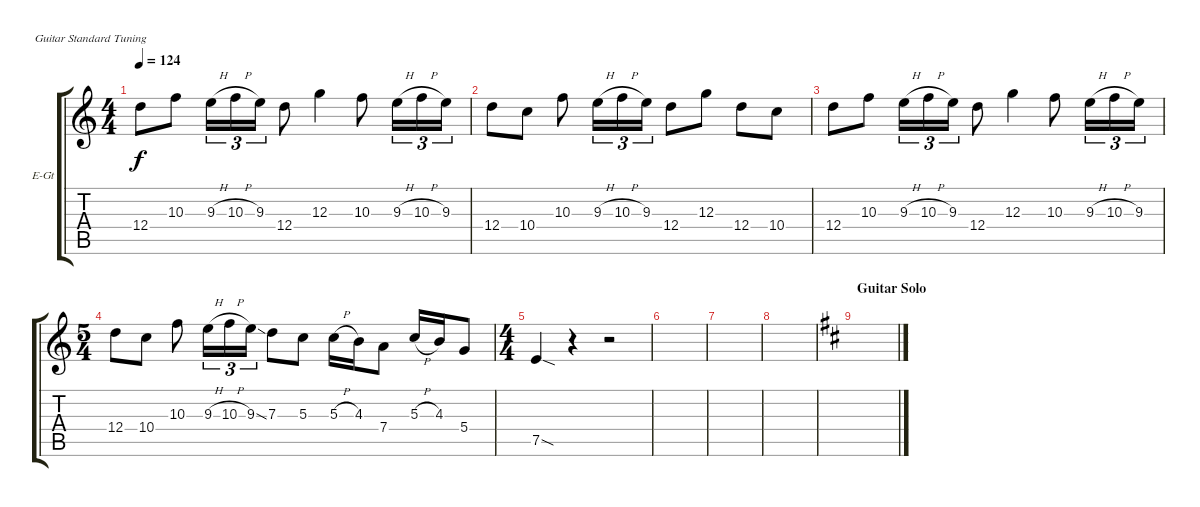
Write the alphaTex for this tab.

\bracketExtendMode groupsimilarinstruments
\firstSystemTrackNameOrientation horizontal
\otherSystemsTrackNameOrientation horizontal
\track ("3 Guitar" "E-Gt") {instrument distortionguitar}
\staff {score tabs}
\tuning (E4 B3 G3 D3 A2 E2)
\ts (4 4)
\tempo 124
\clef g2
\scale
1.05549
\ks c
12.4.8{dy f} 10.3.8 9.3{h}.16{tu (3 2)} 10.3{h}.16{tu (3 2)} 9.3.16{tu (3 2)} 12.4.8 12.3.4 10.3.8 9.3{h}.16{tu (3 2)} 10.3{h}.16{tu (3 2)} 9.3.16{tu (3 2)} |
\scale
0.944515 12.4.8 10.4.8 10.3.8 9.3{h}.16{tu (3 2)} 10.3{h}.16{tu (3 2)} 9.3.16{tu (3 2)} 12.4.8 12.3.8 12.4.8 10.4.8 |
\scale
1.05549 12.4.8 10.3.8 9.3{h}.16{tu (3 2)} 10.3{h}.16{tu (3 2)} 9.3.16{tu (3 2)} 12.4.8 12.3.4 10.3.8 9.3{h}.16{tu (3 2)} 10.3{h}.16{tu (3 2)} 9.3.16{tu (3 2)} |
\ts (5 4)
\scale
0.944515 12.4.8 10.4.8 10.3.8 9.3{h}.16{tu (3 2)} 10.3{h}.16{tu (3 2)} 9.3{ss}.16{tu (3 2)} 7.3.8 5.3.8 5.3{h}.16 4.3.16 7.4.8 5.3{h}.16 4.3.16 5.4.8 |
\ts (4 4)
\scale
1.08575 7.5{sod}.4 r.4 r.2 |
\scale
0.91425 |
\scale
1.05549 |
\scale
0.944515 |
\section ("" "Guitar Solo")
\scale
1.05549
\ks d
|
\scale
0.944515 |
\scale
1.05549 |
\scale
0.944515 |
\scale
1.05549 |
\scale
0.944515 |
\scale
1.05549 |
\scale
0.944515
